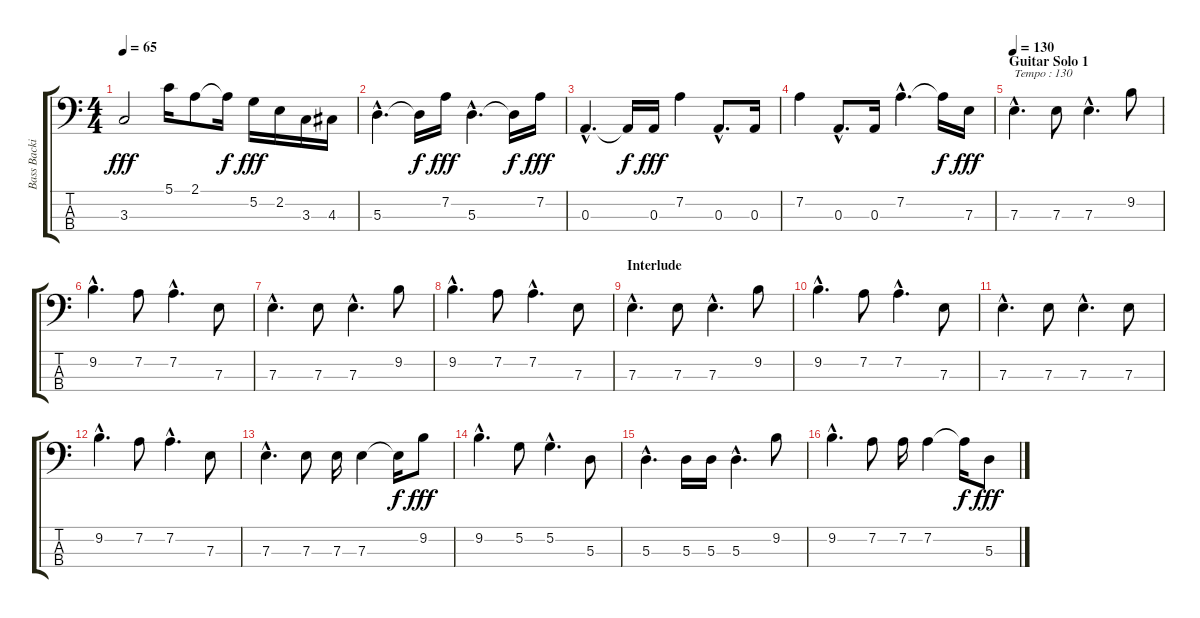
\track ("Bass Backing (to make it louder) " "Bass Backi") {instrument acousticguitarnylon}
\staff {score tabs}
\tuning (G2 D2 A1 E1) {hide}
\ts (4 4)
\tempo 65
\clef f4
\ks c
3.3.2{dy fff} 5.1.16 2.1.8 2.1{t}.16{dy f} 5.2.16{dy fff} 2.2.16 3.3.16 4.3.16 |
5.3{hac}.4{d} 5.3{t}.16{dy f} 7.2.16{dy fff} 5.3{hac}.4{d} 5.3{t}.16{dy f} 7.2.16{dy fff} |
0.3{hac}.4{d} 0.3{t}.16{dy f} 0.3.16{dy fff} 7.2.4 0.3{hac}.8{d} 0.3.16 |
7.2.4 0.3{hac}.8{d} 0.3.16 7.2{hac}.4{d} 7.2{t}.16{dy f} 7.3.16{dy fff} |
\section ("" "Guitar Solo 1")
\tempo 130
7.3{hac}.4{d txt "Tempo : 130" volume 16} 7.3.8 7.3{hac}.4{d} 9.2.8 |
9.2{hac}.4{d} 7.2.8 7.2{hac}.4{d} 7.3.8 |
7.3{hac}.4{d} 7.3.8 7.3{hac}.4{d} 9.2.8 |
9.2{hac}.4{d} 7.2.8 7.2{hac}.4{d} 7.3.8 |
\section ("" "Interlude")
7.3{hac}.4{d volume 10} 7.3.8 7.3{hac}.4{d} 9.2.8 |
9.2{hac}.4{d} 7.2.8 7.2{hac}.4{d} 7.3.8 |
7.3{hac}.4{d} 7.3.8 7.3{hac}.4{d} 7.3.8 |
9.2{hac}.4{d} 7.2.8 7.2{hac}.4{d} 7.3.8 |
7.3{hac}.4{d} 7.3.8 7.3.16 7.3.4 7.3{t}.16{dy f} 9.2.8{dy fff} |
9.2{hac}.4{d} 5.2.8 5.2{hac}.4{d} 5.3.8 |
5.3{hac}.4{d} 5.3.16 5.3.16 5.3{hac}.4{d} 9.2.8 |
9.2{hac}.4{d} 7.2.8 7.2.16 7.2.4 7.2{t}.16{dy f} 5.3.8{dy fff}
